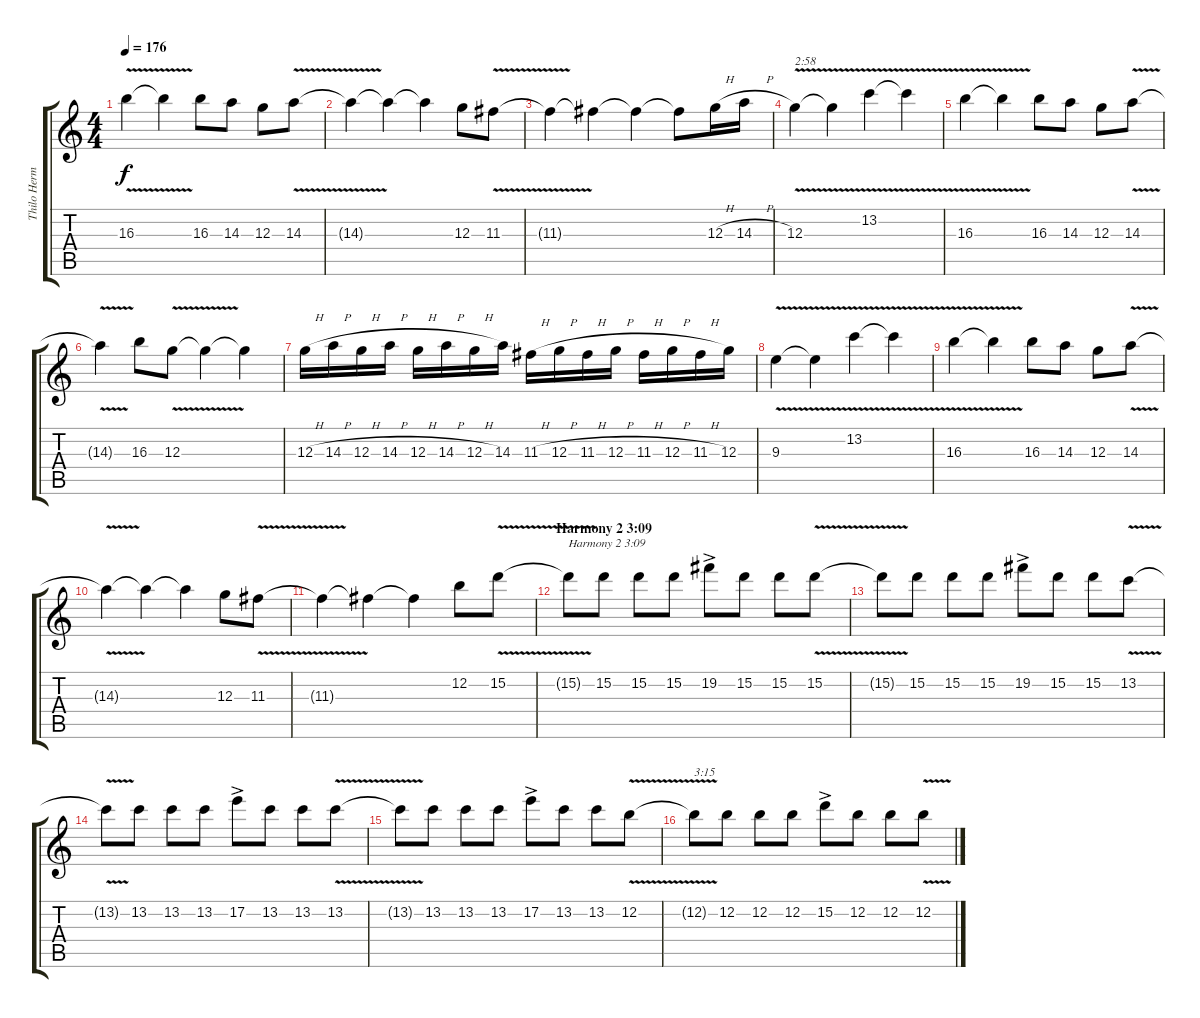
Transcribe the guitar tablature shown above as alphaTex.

\track ("Thilo Hermann (right)" "Thilo Herm") {instrument overdrivenguitar}
\staff {score tabs}
\tuning (E4 B3 G3 D3 A2 E2) {hide}
\ts (4 4)
\tempo 176
\clef g2
\ks c
16.3{v}.4{dy f} 16.3{t}.4 16.3.8 14.3.8 12.3.8 14.3{v}.8 |
14.3{t}.4 14.3{t}.4 14.3{t}.4 12.3.8 11.3{v}.8 |
11.3{t}.4 11.3{t}.4 11.3{t}.4 11.3{t}.8 12.3{h}.16 14.3{h}.16 |
12.3{v}.4{txt "2:58"} 12.3{t}.4 13.2{v}.4 13.2{t}.4 |
16.3{v}.4 16.3{t}.4 16.3.8 14.3.8 12.3.8 14.3{v}.8 |
14.3{t}.4 16.3.8 12.3{v}.8 12.3{t}.4 12.3{t}.4 |
12.3{h}.16 14.3{h}.16 12.3{h}.16 14.3{h}.16 12.3{h}.16 14.3{h}.16 12.3{h}.16 14.3.16 11.3{h}.16 12.3{h}.16 11.3{h}.16 12.3{h}.16 11.3{h}.16 12.3{h}.16 11.3{h}.16 12.3.16 |
9.3{v}.4 9.3{t}.4 13.2{v}.4 13.2{t}.4 |
16.3{v}.4 16.3{t}.4 16.3.8 14.3.8 12.3.8 14.3{v}.8 |
14.3{t}.4 14.3{t}.4 14.3{t}.4 12.3.8 11.3{v}.8 |
11.3{t}.4 11.3{t}.4 11.3{t}.4 12.2.8 15.2{v}.8 |
\section ("" "Harmony 2 3:09")
15.2{t}.8{txt "Harmony 2 3:09"} 15.2.8 15.2.8 15.2.8 19.2{ac}.8 15.2.8 15.2.8 15.2{v}.8 |
15.2{t}.8 15.2.8 15.2.8 15.2.8 19.2{ac}.8 15.2.8 15.2.8 13.2{v}.8 |
13.2{t}.8 13.2.8 13.2.8 13.2.8 17.2{ac}.8 13.2.8 13.2.8 13.2{v}.8 |
13.2{t}.8 13.2.8 13.2.8 13.2.8 17.2{ac}.8 13.2.8 13.2.8 12.2{v}.8 |
12.2{t}.8{txt "3:15"} 12.2.8 12.2.8 12.2.8 15.2{ac}.8 12.2.8 12.2.8 12.2{v}.8
